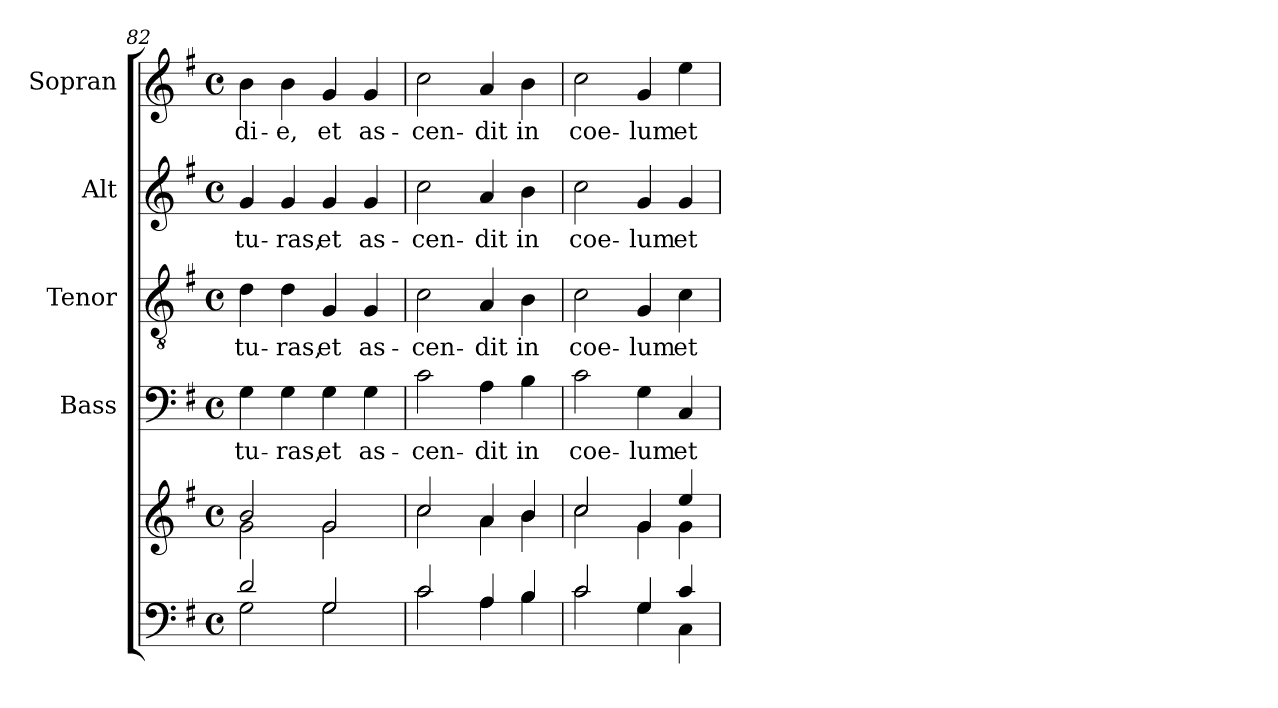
**kern	**kern	**kern	**text	**kern	**text	**kern	**text	**kern	**text
*part5	*part5	*part4	*part4	*part3	*part3	*part2	*part2	*part1	*part1
*staff6	*staff5	*staff4	*staff4	*staff3	*staff3	*staff2	*staff2	*staff1	*staff1
*	*	*I"Bass	*	*I"Tenor	*	*I"Alt	*	*I"Sopran	*
*	*	*I'B.	*	*I'T.	*	*I'A.	*	*I'S.	*
*clefF4	*clefG2	*clefF4	*	*clefGv2	*	*clefG2	*	*clefG2	*
*k[f#]	*k[f#]	*k[f#]	*	*k[f#]	*	*k[f#]	*	*k[f#]	*
*G:	*G:	*G:	*	*G:	*	*G:	*	*G:	*
*M4/4	*M4/4	*M4/4	*	*M4/4	*	*M4/4	*	*M4/4	*
*met(c)	*met(c)	*met(c)	*	*met(c)	*	*met(c)	*	*met(c)	*
=82	=82	=82	=82	=82	=82	=82	=82	=82	=82
*^	*^	*	*	*	*	*	*	*	*
!	!	!	!	!	!LO:LY:b	!	!LO:LY:b	!	!LO:LY:b	!	!LO:LY:b
2d/	2G\	2b/	2g\	4G\	-tu-	4d\	-tu-	4g/	-tu-	4b\	di-
!	!	!	!	!	!LO:LY:b	!	!LO:LY:b	!	!LO:LY:b	!	!LO:LY:b
.	.	.	.	4G\	-ras,	4d\	-ras,	4g/	-ras,	4b\	-e,
!	!	!	!	!	!LO:LY:b	!	!LO:LY:b	!	!LO:LY:b	!	!LO:LY:b
2G/	2G\	2g/	2g\	4G\	et	4G/	et	4g/	et	4g/	et
!	!	!	!	!	!LO:LY:b	!	!LO:LY:b	!	!LO:LY:b	!	!LO:LY:b
.	.	.	.	4G\	as-	4G/	as-	4g/	as-	4g/	as-
=83	=83	=83	=83	=83	=83	=83	=83	=83	=83	=83	=83
!	!	!	!	!	!LO:LY:b	!	!LO:LY:b	!	!LO:LY:b	!	!LO:LY:b
2c/	2c\	2cc/	2cc\	2c\	-cen-	2c\	-cen-	2cc\	-cen-	2cc\	-cen-
!	!	!	!	!	!LO:LY:b	!	!LO:LY:b	!	!LO:LY:b	!	!LO:LY:b
4A/	4A\	4a/	4a\	4A\	-dit	4A/	-dit	4a/	-dit	4a/	-dit
!	!	!	!	!	!LO:LY:b	!	!LO:LY:b	!	!LO:LY:b	!	!LO:LY:b
4B/	4B\	4b/	4b\	4B\	in	4B\	in	4b\	in	4b\	in
=84	=84	=84	=84	=84	=84	=84	=84	=84	=84	=84	=84
!	!	!	!	!	!LO:LY:b	!	!LO:LY:b	!	!LO:LY:b	!	!LO:LY:b
2c/	2c\	2cc/	2cc\	2c\	coe-	2c\	coe-	2cc\	coe-	2cc\	coe-
!	!	!	!	!	!LO:LY:b	!	!LO:LY:b	!	!LO:LY:b	!	!LO:LY:b
4G/	4G\	4g/	4g\	4G\	-lum	4G/	-lum	4g/	-lum	4g/	-lum
!	!	!	!	!	!LO:LY:b	!	!LO:LY:b	!	!LO:LY:b	!	!LO:LY:b
4c/	4C\	4ee/	4g\	4C/	et	4c\	et	4g/	et	4ee\	et
*v	*v	*	*	*	*	*	*	*	*	*	*
*	*v	*v	*	*	*	*	*	*	*	*
=	=	=	=	=	=	=	=	=	=
*-	*-	*-	*-	*-	*-	*-	*-	*-	*-
